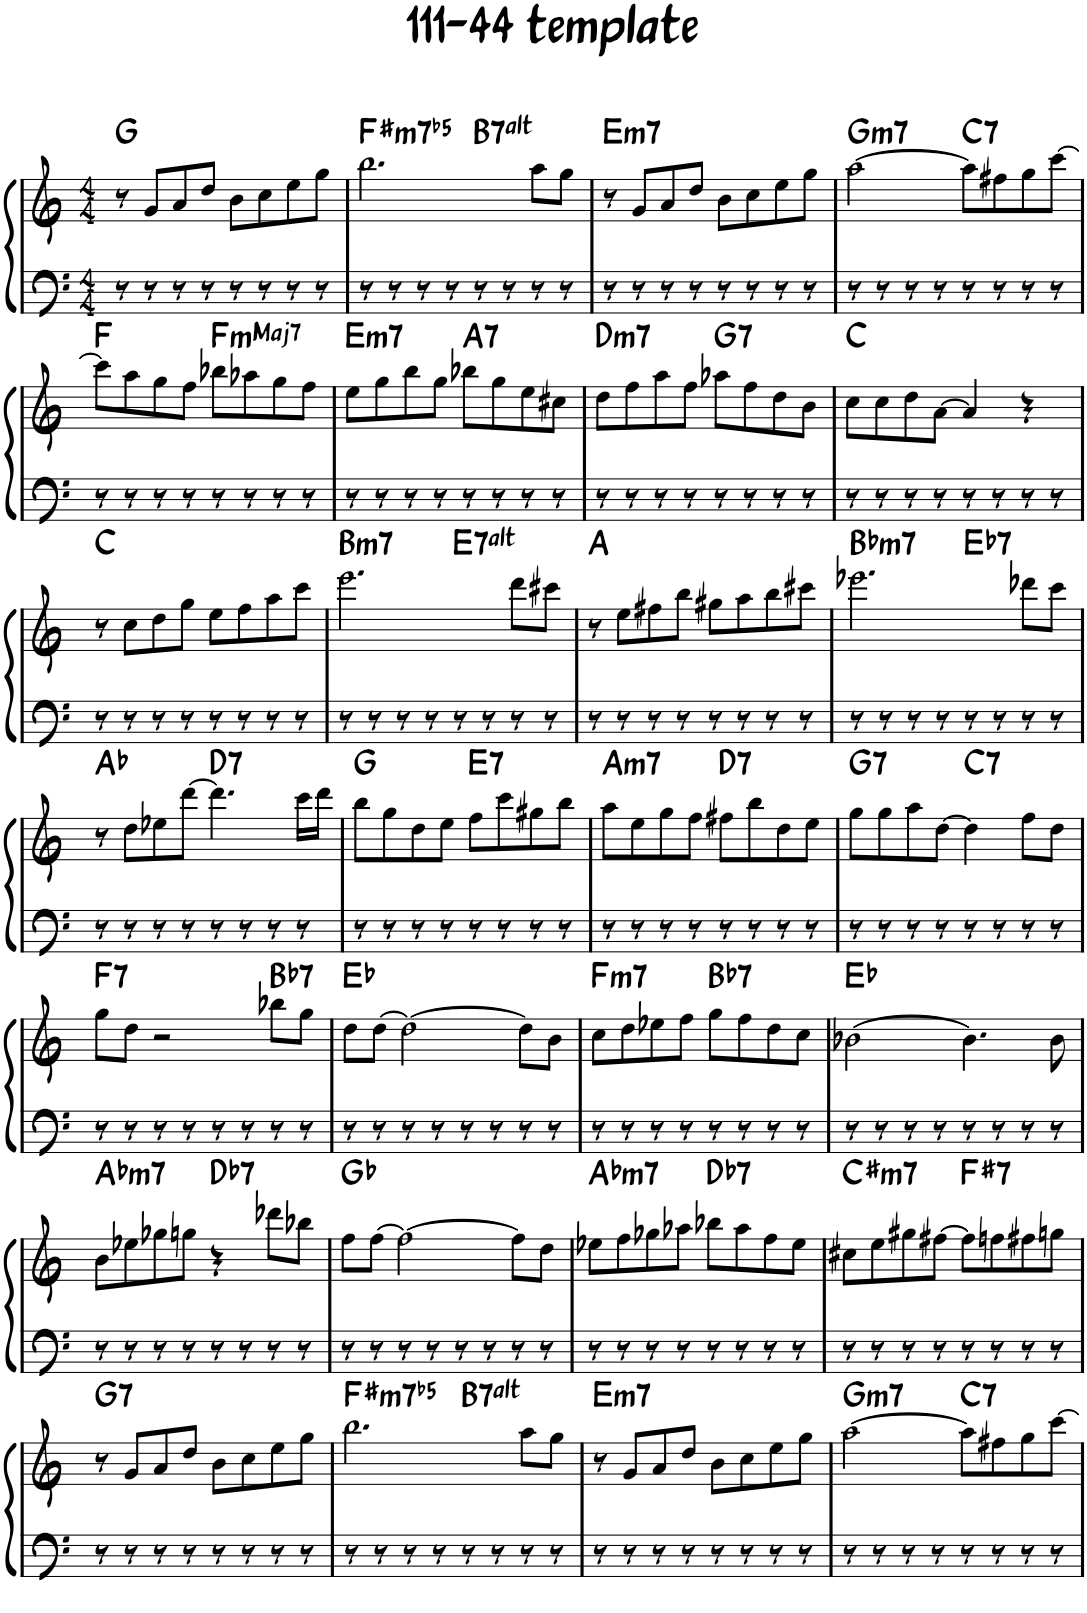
**kern	**kern	**harte
*part1	*part1	*part1
*staff2	*staff1	*
*I"Piano	*	*
*I'Pno.	*	*
*clefF4	*clefG2	*
*k[]	*k[]	*
*M4/4	*M4/4	*
=1	=1	=1
8r	8r	G:maj
8r	8g/L	.
8r	8a/	.
8r	8dd/J	.
8r	8b\L	.
8r	8cc\	.
8r	8ee\	.
8r	8gg\J	.
=2	=2	=2
!	!	!LO:H:kt=m7b5
*	*^	*
8r	2.bb\	2ryy	F#:hdim7
8r	.	.	.
8r	.	.	.
8r	.	.	.
!	!	!	!LO:H:kt=7
8r	.	2ryy	B:(3,b5,#5,b7,b9,#9)
8r	.	.	.
8r	8aa\L	.	.
8r	8gg\J	.	.
=3	=3	=3	=3
!	!	!	!LO:H:kt=m7
*	*v	*v	*
8r	8r	E:min7
8r	8g/L	.
8r	8a/	.
8r	8dd/J	.
8r	8b\L	.
8r	8cc\	.
8r	8ee\	.
8r	8gg\J	.
=4	=4	=4
!	!	!LO:H:kt=m7
8r	[2aa\	G:min7
8r	.	.
8r	.	.
8r	.	.
!	!	!LO:H:kt=7
8r	8aa\L]	C:7
8r	8ff#X\	.
8r	8gg\	.
8r	[8ccc\J	.
!!LO:LB:g=z
=5	=5	=5
8r	8ccc\L]	F:maj
8r	8aa\	.
8r	8gg\	.
8r	8ff\J	.
!	!	!LO:H:kt=mMaj7
8r	8bb-X\L	F:minmaj7
8r	8aa-X\	.
8r	8gg\	.
8r	8ff\J	.
=6	=6	=6
!	!	!LO:H:kt=m7
8r	8ee\L	E:min7
8r	8gg\	.
8r	8bb\	.
8r	8gg\J	.
!	!	!LO:H:kt=7
8r	8bb-X\L	A:7
8r	8gg\	.
8r	8ee\	.
8r	8cc#X\J	.
=7	=7	=7
!	!	!LO:H:kt=m7
8r	8dd\L	D:min7
8r	8ff\	.
8r	8aa\	.
8r	8ff\J	.
!	!	!LO:H:kt=7
8r	8aa-X\L	G:7
8r	8ff\	.
8r	8dd\	.
8r	8b\J	.
=8	=8	=8
8r	8cc\L	C:maj
8r	8cc\	.
8r	8dd\	.
8r	[8a\J	.
8r	4a/]	.
8r	.	.
8r	4r	.
8r	.	.
!!LO:LB:g=z
=9	=9	=9
8r	8r	C:maj
8r	8cc\L	.
8r	8dd\	.
8r	8gg\J	.
8r	8ee\L	.
8r	8ff\	.
8r	8aa\	.
8r	8ccc\J	.
=10	=10	=10
!	!	!LO:H:kt=m7
*	*^	*
8r	2.eee\	2ryy	B:min7
8r	.	.	.
8r	.	.	.
8r	.	.	.
!	!	!	!LO:H:kt=7
8r	.	2ryy	E:(3,b5,#5,b7,b9,#9)
8r	.	.	.
8r	8ddd\L	.	.
8r	8ccc#X\J	.	.
*	*v	*v	*
=11	=11	=11
8r	8r	A:maj
8r	8ee\L	.
8r	8ff#X\	.
8r	8bb\J	.
8r	8gg#X\L	.
8r	8aa\	.
8r	8bb\	.
8r	8ccc#X\J	.
=12	=12	=12
!	!	!LO:H:kt=m7
*	*^	*
8r	2.eee-X\	2ryy	Bb:min7
8r	.	.	.
8r	.	.	.
8r	.	.	.
!	!	!	!LO:H:kt=7
8r	.	2ryy	Eb:7
8r	.	.	.
8r	8ddd-X\L	.	.
8r	8ccc\J	.	.
*	*v	*v	*
!!LO:LB:g=z
=13	=13	=13
8r	8r	Ab:maj
8r	8dd\L	.
8r	8ee-X\	.
8r	[8ddd\J	.
!	!	!LO:H:kt=7
8r	4.ddd\]	D:7
8r	.	.
8r	.	.
8r	16ccc\LL	.
.	16ddd\JJ	.
=14	=14	=14
8r	8bb\L	G:maj
8r	8gg\	.
8r	8dd\	.
8r	8ee\J	.
!	!	!LO:H:kt=7
8r	8ff\L	E:7
8r	8ccc\	.
8r	8gg#X\	.
8r	8bb\J	.
=15	=15	=15
!	!	!LO:H:kt=m7
8r	8aa\L	A:min7
8r	8ee\	.
8r	8gg\	.
8r	8ff\J	.
!	!	!LO:H:kt=7
8r	8ff#X\L	D:7
8r	8bb\	.
8r	8dd\	.
8r	8ee\J	.
=16	=16	=16
!	!	!LO:H:kt=7
8r	8gg\L	G:7
8r	8gg\	.
8r	8aa\	.
8r	[8dd\J	.
!	!	!LO:H:kt=7
8r	4dd\]	C:7
8r	.	.
8r	8ff\L	.
8r	8dd\J	.
!!LO:LB:g=z
=17	=17	=17
!	!	!LO:H:kt=7
8r	8gg\L	F:7
8r	8dd\J	.
8r	2r	.
8r	.	.
8r	.	.
8r	.	.
!	!	!LO:H:kt=7
8r	8bb-X\L	Bb:7
8r	8gg\J	.
=18	=18	=18
8r	8dd\L	Eb:maj
8r	[8dd\J	.
8r	2dd\_	.
8r	.	.
8r	.	.
8r	.	.
8r	8dd\L]	.
8r	8b\J	.
=19	=19	=19
!	!	!LO:H:kt=m7
8r	8cc\L	F:min7
8r	8dd\	.
8r	8ee-X\	.
8r	8ff\J	.
!	!	!LO:H:kt=7
8r	8gg\L	Bb:7
8r	8ff\	.
8r	8dd\	.
8r	8cc\J	.
=20	=20	=20
8r	[2b-X\	Eb:maj
8r	.	.
8r	.	.
8r	.	.
8r	4.b-\]	.
8r	.	.
8r	.	.
8r	8b-\	.
!!LO:LB:g=z
=21	=21	=21
!	!	!LO:H:kt=m7
8r	8b\L	Ab:min7
8r	8ee-X\	.
8r	8gg-X\	.
8r	8ggn\J	.
!	!	!LO:H:kt=7
8r	4r	Db:7
8r	.	.
8r	8ddd-X\L	.
8r	8bb-X\J	.
=22	=22	=22
8r	8ff\L	Gb:maj
8r	[8ff\J	.
8r	2ff\_	.
8r	.	.
8r	.	.
8r	.	.
8r	8ff\L]	.
8r	8dd\J	.
=23	=23	=23
!	!	!LO:H:kt=m7
8r	8ee-X\L	Ab:min7
8r	8ff\	.
8r	8gg-X\	.
8r	8aa-X\J	.
!	!	!LO:H:kt=7
8r	8bb-X\L	Db:7
8r	8aa-\	.
8r	8ff\	.
8r	8ee-\J	.
=24	=24	=24
!	!	!LO:H:kt=m7
8r	8cc#X\L	C#:min7
8r	8ee\	.
8r	8gg#X\	.
8r	[8ff#X\J	.
!	!	!LO:H:kt=7
8r	8ff#\L]	F#:7
8r	8ffn\	.
8r	8ff#X\	.
8r	8ggn\J	.
!!LO:LB:g=z
=25	=25	=25
!	!	!LO:H:kt=7
8r	8r	G:7
8r	8g/L	.
8r	8a/	.
8r	8dd/J	.
8r	8b\L	.
8r	8cc\	.
8r	8ee\	.
8r	8gg\J	.
=26	=26	=26
!	!	!LO:H:kt=m7b5
*	*^	*
8r	2.bb\	2ryy	F#:hdim7
8r	.	.	.
8r	.	.	.
8r	.	.	.
!	!	!	!LO:H:kt=7
8r	.	2ryy	B:(3,b5,#5,b7,b9,#9)
8r	.	.	.
8r	8aa\L	.	.
8r	8gg\J	.	.
=27	=27	=27	=27
!	!	!	!LO:H:kt=m7
*	*v	*v	*
8r	8r	E:min7
8r	8g/L	.
8r	8a/	.
8r	8dd/J	.
8r	8b\L	.
8r	8cc\	.
8r	8ee\	.
8r	8gg\J	.
=28	=28	=28
!	!	!LO:H:kt=m7
8r	[2aa\	G:min7
8r	.	.
8r	.	.
8r	.	.
!	!	!LO:H:kt=7
8r	8aa\L]	C:7
8r	8ff#X\	.
8r	8gg\	.
8r	[8ccc\J	.
=	=	=
*-	*-	*-
